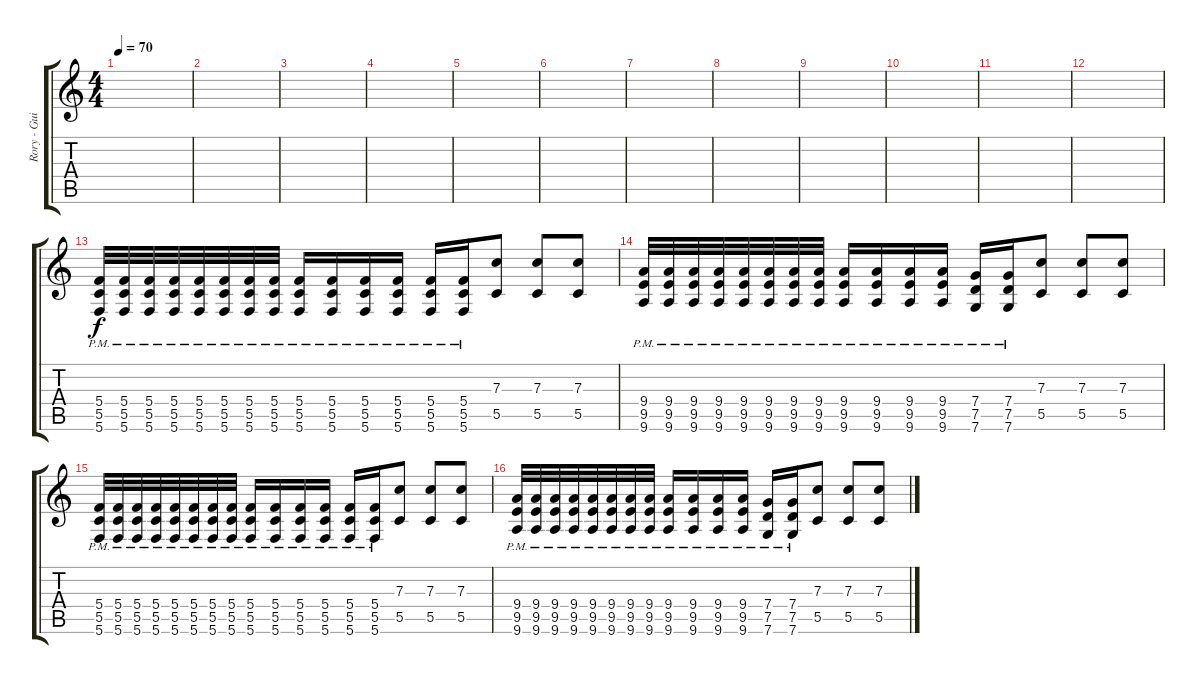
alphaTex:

\track ("Rory - Guitar" "Rory - Gui") {instrument overdrivenguitar}
\staff {score tabs}
\tuning (D4 A3 F3 C3 G2 C2) {hide}
\ts (4 4)
\tempo 70
\clef g2
\ks c
|
|
|
|
|
|
|
|
|
|
|
|
(5.4{pm} 5.5{pm} 5.6{pm}).32 (5.4{pm} 5.5{pm} 5.6{pm}).32 (5.4{pm} 5.5{pm} 5.6{pm}).32 (5.4{pm} 5.5{pm} 5.6{pm}).32 (5.4{pm} 5.5{pm} 5.6{pm}).32 (5.4{pm} 5.5{pm} 5.6{pm}).32 (5.4{pm} 5.5{pm} 5.6{pm}).32 (5.4{pm} 5.5{pm} 5.6{pm}).32 (5.4{pm} 5.5{pm} 5.6{pm}).16 (5.4{pm} 5.5{pm} 5.6{pm}).16 (5.4{pm} 5.5{pm} 5.6{pm}).16 (5.4{pm} 5.5{pm} 5.6{pm}).16 (5.4{pm} 5.5{pm} 5.6{pm}).16 (5.4{pm} 5.5{pm} 5.6{pm}).16 (7.3 5.5).8 (7.3 5.5).8 (7.3 5.5).8 |
(9.4{pm} 9.5{pm} 9.6{pm}).32 (9.4{pm} 9.5{pm} 9.6{pm}).32 (9.4{pm} 9.5{pm} 9.6{pm}).32 (9.4{pm} 9.5{pm} 9.6{pm}).32 (9.4{pm} 9.5{pm} 9.6{pm}).32 (9.4{pm} 9.5{pm} 9.6{pm}).32 (9.4{pm} 9.5{pm} 9.6{pm}).32 (9.4{pm} 9.5{pm} 9.6{pm}).32 (9.4{pm} 9.5{pm} 9.6{pm}).16 (9.4{pm} 9.5{pm} 9.6{pm}).16 (9.4{pm} 9.5{pm} 9.6{pm}).16 (9.4{pm} 9.5{pm} 9.6{pm}).16 (7.4{pm} 7.5{pm} 7.6{pm}).16 (7.4{pm} 7.5{pm} 7.6{pm}).16 (7.3 5.5).8 (7.3 5.5).8 (7.3 5.5).8 |
(5.4{pm} 5.5{pm} 5.6{pm}).32 (5.4{pm} 5.5{pm} 5.6{pm}).32 (5.4{pm} 5.5{pm} 5.6{pm}).32 (5.4{pm} 5.5{pm} 5.6{pm}).32 (5.4{pm} 5.5{pm} 5.6{pm}).32 (5.4{pm} 5.5{pm} 5.6{pm}).32 (5.4{pm} 5.5{pm} 5.6{pm}).32 (5.4{pm} 5.5{pm} 5.6{pm}).32 (5.4{pm} 5.5{pm} 5.6{pm}).16 (5.4{pm} 5.5{pm} 5.6{pm}).16 (5.4{pm} 5.5{pm} 5.6{pm}).16 (5.4{pm} 5.5{pm} 5.6{pm}).16 (5.4{pm} 5.5{pm} 5.6{pm}).16 (5.4{pm} 5.5{pm} 5.6{pm}).16 (7.3 5.5).8 (7.3 5.5).8 (7.3 5.5).8 |
(9.4{pm} 9.5{pm} 9.6{pm}).32 (9.4{pm} 9.5{pm} 9.6{pm}).32 (9.4{pm} 9.5{pm} 9.6{pm}).32 (9.4{pm} 9.5{pm} 9.6{pm}).32 (9.4{pm} 9.5{pm} 9.6{pm}).32 (9.4{pm} 9.5{pm} 9.6{pm}).32 (9.4{pm} 9.5{pm} 9.6{pm}).32 (9.4{pm} 9.5{pm} 9.6{pm}).32 (9.4{pm} 9.5{pm} 9.6{pm}).16 (9.4{pm} 9.5{pm} 9.6{pm}).16 (9.4{pm} 9.5{pm} 9.6{pm}).16 (9.4{pm} 9.5{pm} 9.6{pm}).16 (7.4{pm} 7.5{pm} 7.6{pm}).16 (7.4{pm} 7.5{pm} 7.6{pm}).16 (7.3 5.5).8 (7.3 5.5).8 (7.3 5.5).8
